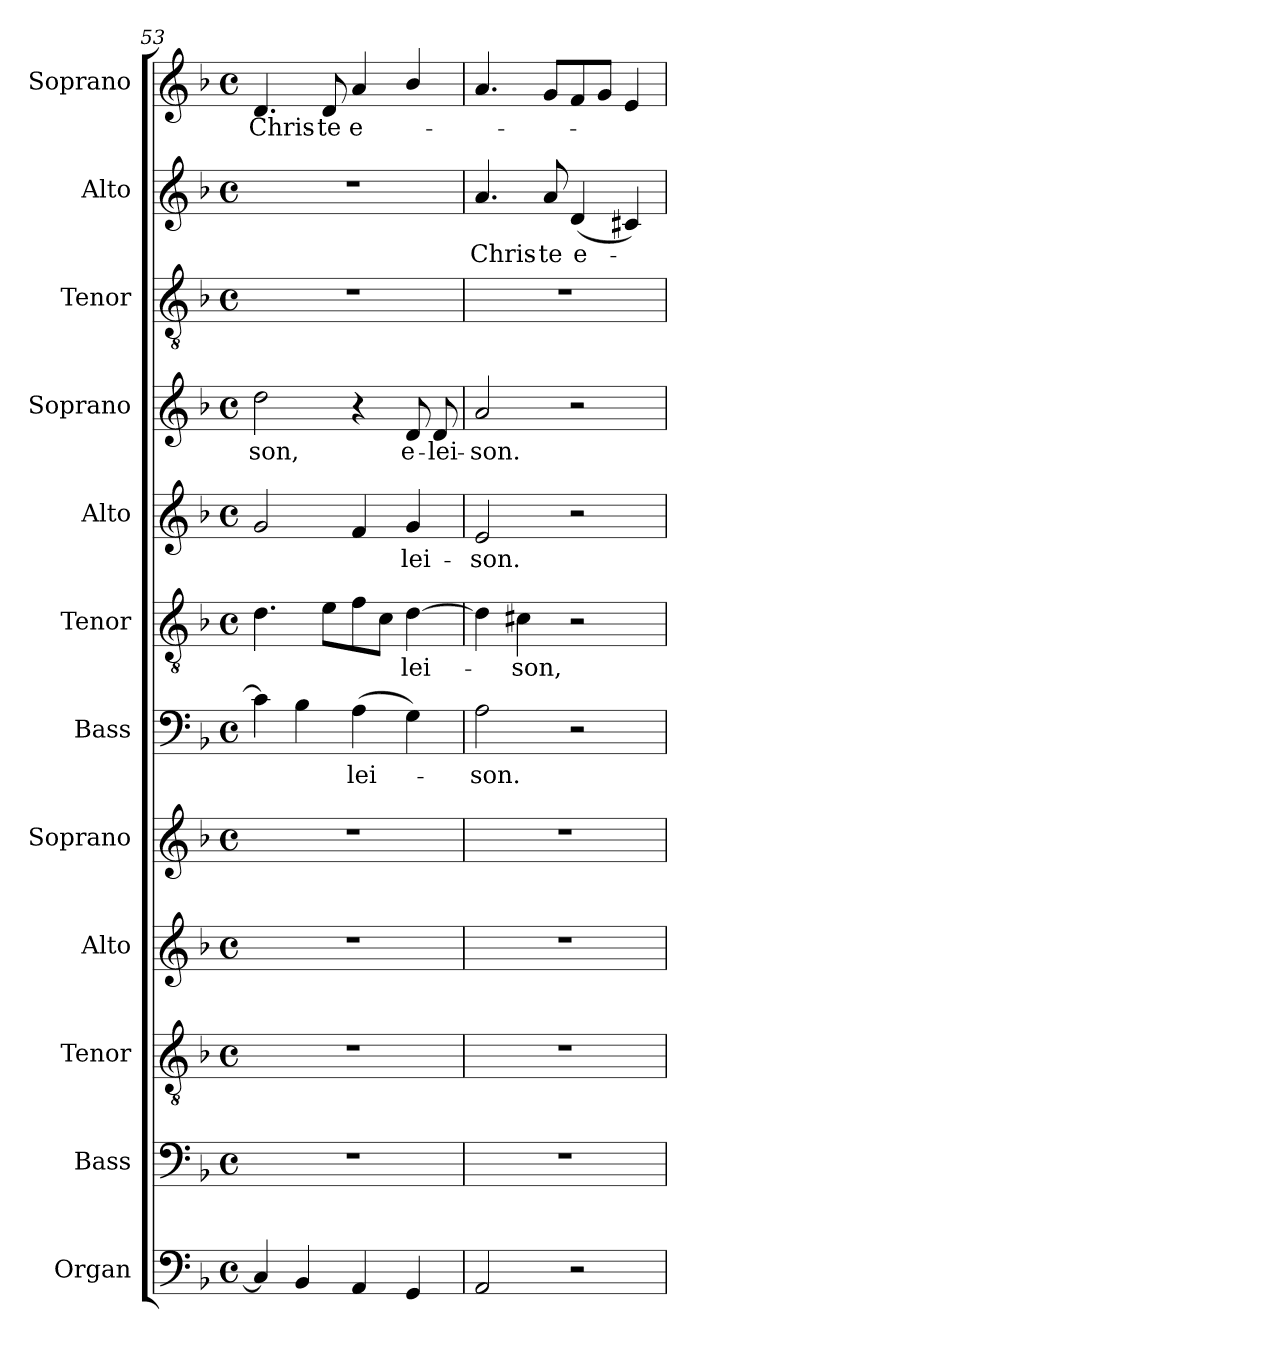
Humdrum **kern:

**kern	**kern	**kern	**kern	**kern	**kern	**text	**kern	**text	**kern	**text	**kern	**text	**kern	**kern	**text	**kern	**text
*part12	*part11	*part10	*part9	*part8	*part7	*part7	*part6	*part6	*part5	*part5	*part4	*part4	*part3	*part2	*part2	*part1	*part1
*staff12	*staff11	*staff10	*staff9	*staff8	*staff7	*staff7	*staff6	*staff6	*staff5	*staff5	*staff4	*staff4	*staff3	*staff2	*staff2	*staff1	*staff1
*I"Organ	*I"Bass	*I"Tenor	*I"Alto	*I"Soprano	*I"Bass	*	*I"Tenor	*	*I"Alto	*	*I"Soprano	*	*I"Tenor	*I"Alto	*	*I"Soprano	*
*I'Org.	*I'B.	*I'T.	*I'A.	*I'S.	*I'B.	*	*I'T.	*	*I'A.	*	*I'S.	*	*I'T.	*I'A.	*	*I'S.	*
!!LO:PB:g=z
*clefF4	*clefF4	*clefGv2	*clefG2	*clefG2	*clefF4	*	*clefGv2	*	*clefG2	*	*clefG2	*	*clefGv2	*clefG2	*	*clefG2	*
*	*	*ITrd7c12	*	*	*	*	*ITrd7c12	*	*	*	*	*	*ITrd7c12	*	*	*	*
*k[b-]	*k[b-]	*k[b-]	*k[b-]	*k[b-]	*k[b-]	*	*k[b-]	*	*k[b-]	*	*k[b-]	*	*k[b-]	*k[b-]	*	*k[b-]	*
*F:	*F:	*F:	*F:	*F:	*F:	*	*F:	*	*F:	*	*F:	*	*F:	*F:	*	*F:	*
*M4/4	*M4/4	*M4/4	*M4/4	*M4/4	*M4/4	*	*M4/4	*	*M4/4	*	*M4/4	*	*M4/4	*M4/4	*	*M4/4	*
*met(c)	*met(c)	*met(c)	*met(c)	*met(c)	*met(c)	*	*met(c)	*	*met(c)	*	*met(c)	*	*met(c)	*met(c)	*	*met(c)	*
=53	=53	=53	=53	=53	=53	=53	=53	=53	=53	=53	=53	=53	=53	=53	=53	=53	=53
!	!	!	!	!	!	!	!	!	!	!	!	!LO:LY:b:color=#000000	!	!	!	!	!
!	!	!	!	!	!	!	!	!	!	!	!	!	!	!	!	!	!LO:LY:b:color=#000000
4Ci/]	1r	1r	1r	1r	4ci\]	.	4.Di\	.	2gi/	.	2ddi\	-son,	1r	1r	.	4.di/	Chris-
4BB-i/	.	.	.	.	4B-i\	.	.	.	.	.	.	.	.	.	.	.	.
!	!	!	!	!	!	!	!	!	!	!	!	!	!	!	!	!	!LO:LY:b:color=#000000
.	.	.	.	.	.	.	8Ei\L	.	.	.	.	.	.	.	.	8di/	-te
!	!	!	!	!	!	!LO:LY:b:color=#000000	!	!	!	!	!	!	!	!	!	!	!
!	!	!	!	!	!	!	!	!	!	!	!	!	!	!	!	!	!LO:LY:b:color=#000000
4AAi/	.	.	.	.	(4Ai\	-lei-	8Fi\	.	4fi/	.	4r	.	.	.	.	4ai/	e-
.	.	.	.	.	.	.	8Ci\J	.	.	.	.	.	.	.	.	.	.
!	!	!	!	!	!	!	!	!LO:LY:b:color=#000000	!	!	!	!	!	!	!	!	!
!	!	!	!	!	!	!	!	!	!	!LO:LY:b:color=#000000	!	!	!	!	!	!	!
!	!	!	!	!	!	!	!	!	!	!	!	!LO:LY:b:color=#000000	!	!	!	!	!
4GGi/	.	.	.	.	4Gi\)	.	[>4Di\	-lei-	4gi/	-lei-	8di/	e-	.	.	.	4b-i/	.
!	!	!	!	!	!	!	!	!	!	!	!	!LO:LY:b:color=#000000	!	!	!	!	!
.	.	.	.	.	.	.	.	.	.	.	8di/	-lei-	.	.	.	.	.
=54	=54	=54	=54	=54	=54	=54	=54	=54	=54	=54	=54	=54	=54	=54	=54	=54	=54
!	!	!	!	!	!	!LO:LY:b:color=#000000	!	!	!	!	!	!	!	!	!	!	!
!	!	!	!	!	!	!	!	!	!	!LO:LY:b:color=#000000	!	!	!	!	!	!	!
!	!	!	!	!	!	!	!	!	!	!	!	!LO:LY:b:color=#000000	!	!	!	!	!
!	!	!	!	!	!	!	!	!	!	!	!	!	!	!	!LO:LY:b:color=#000000	!	!
2AAi/	1r	1r	1r	1r	2Ai\	-son.	4Di\]	.	2ei/	-son.	2ai/	-son.	1r	4.ai/	Chris-	4.ai/	.
!	!	!	!	!	!	!	!	!LO:LY:b:color=#000000	!	!	!	!	!	!	!	!	!
.	.	.	.	.	.	.	4C#Xi\	-son,	.	.	.	.	.	.	.	.	.
!	!	!	!	!	!	!	!	!	!	!	!	!	!	!	!LO:LY:b:color=#000000	!	!
.	.	.	.	.	.	.	.	.	.	.	.	.	.	8ai/	-te	8gi/L	.
!	!	!	!	!	!	!	!	!	!	!	!	!	!	!	!LO:LY:b:color=#000000	!	!
2r	.	.	.	.	2r	.	2r	.	2r	.	2r	.	.	(4di/	e-	8fi/	.
.	.	.	.	.	.	.	.	.	.	.	.	.	.	.	.	8gi/J	.
.	.	.	.	.	.	.	.	.	.	.	.	.	.	4c#Xi/)	.	4ei/	.
=	=	=	=	=	=	=	=	=	=	=	=	=	=	=	=	=	=
*-	*-	*-	*-	*-	*-	*-	*-	*-	*-	*-	*-	*-	*-	*-	*-	*-	*-
